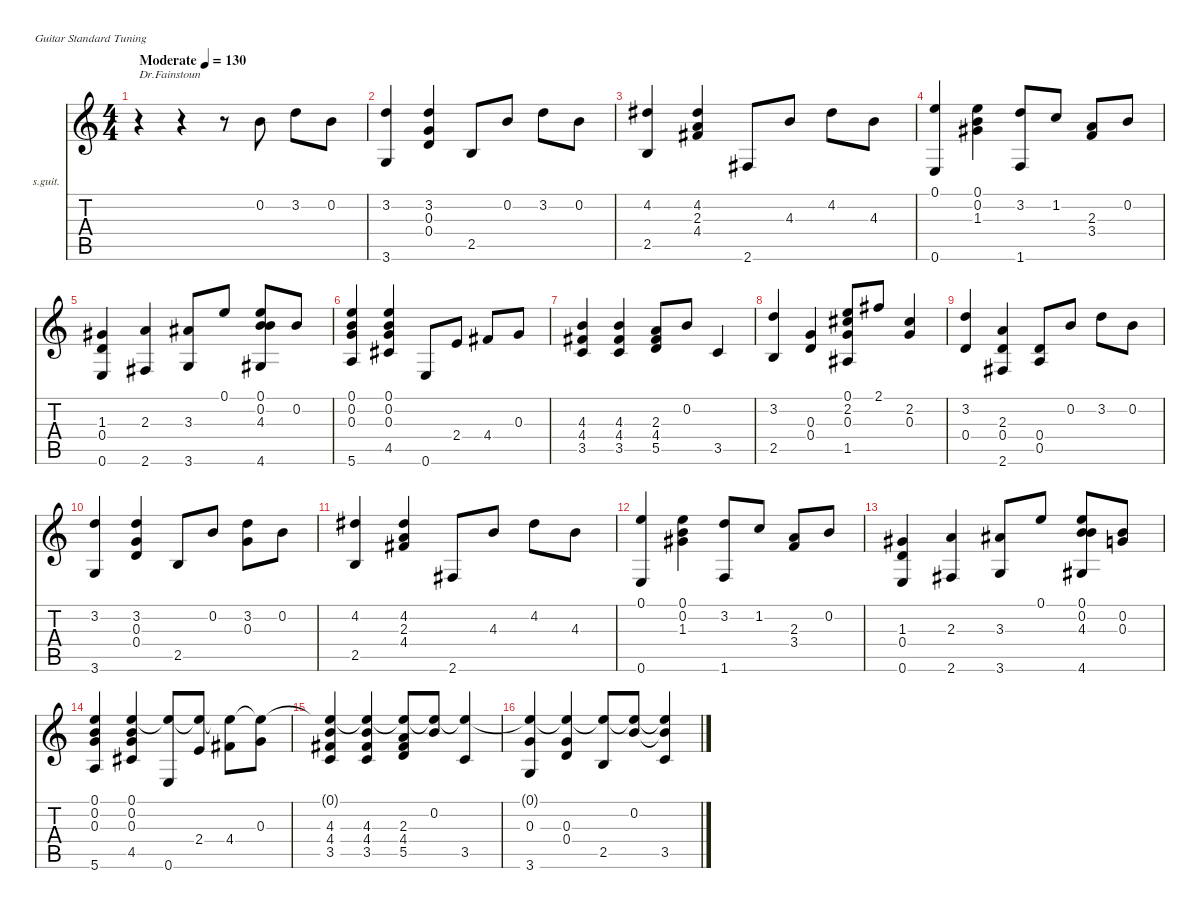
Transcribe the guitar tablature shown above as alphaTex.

\defaultSystemsLayout 4
\hideDynamics
\bracketExtendMode nobrackets
\firstSystemTrackNameOrientation horizontal
\otherSystemsTrackNameOrientation horizontal
\track ("Гитара" "s.guit.") {instrument acousticguitarsteel}
\staff {score tabs}
\tuning (E4 B3 G3 D3 A2 E2)
\ts (4 4)
\beaming (8 2 2 2 2)
\tempo (130 "Moderate")
\clef g2
\ks c
r.4{txt "Dr.Fainstoun" dy f instrument acousticguitarsteel beam Down} r.4{beam Down} r.8{beam Down} 0.2.8{beam Down} 3.2.8{beam Down} 0.2.8{txt "" beam Down} |
(3.2 3.6).4{beam Up} (3.2 0.3 0.4).4{beam Up} 2.5.8{beam Up} 0.2.8{beam Up} 3.2.8{beam Down} 0.2.8{beam Down} |
(4.2{acc #} 2.5).4{beam Up} (4.2{acc #} 2.3 4.4{acc #}).4{beam Up} 2.6{acc #}.8{beam Up} 4.3.8{beam Up} 4.2{acc #}.8{beam Down} 4.3.8{beam Down} |
(0.1 0.6).4{beam Up} (0.1 0.2 1.3{acc #}).4{beam Down} (3.2 1.6).8{beam Up} 1.2.8{beam Up} (2.3 3.4).8{beam Up} 0.2.8{beam Up} |
(1.3{acc #} 0.4 0.6).4{beam Up} (2.3 2.6{acc #}).4{beam Up} (3.3{acc #} 3.6).8{beam Up} 0.1.8{beam Up} (0.1 0.2 4.3 4.6{acc #}).8{beam Up} 0.2.8{beam Up} |
(0.1 0.2 0.3 5.6).4{beam Up} (0.1 0.2 0.3 4.5{acc #}).4{beam Up} 0.6.8{beam Up} 2.4.8{beam Up} 4.4{acc #}.8{beam Up} 0.3.8{beam Up} |
(4.3 4.4{acc #} 3.5).4{beam Up} (4.3 4.4{acc #} 3.5).4{beam Up} (2.3 4.4{acc #} 5.5).8{beam Up} 0.2.8{beam Up} 3.5.4{beam Up} |
(3.2 2.5).4{beam Up} (0.3 0.4).4{beam Up} (0.1 2.2{acc #} 0.3 1.5{acc #}).8{beam Up} 2.1{acc #}.8{beam Up} (2.2{acc #} 0.3).4{beam Up} |
(3.2 0.4).4{beam Up} (2.3 0.4 2.6{acc #}).4{beam Up} (0.4 0.5).8{beam Up} 0.2.8{beam Up} 3.2.8{beam Down} 0.2.8{beam Down} |
(3.2 3.6).4{beam Up} (3.2 0.3 0.4).4{beam Up} 2.5.8{beam Up} 0.2.8{beam Up} (3.2 0.3).8{beam Down} 0.2.8{beam Down} |
(4.2{acc #} 2.5).4{beam Up} (4.2{acc #} 2.3 4.4{acc #}).4{beam Up} 2.6{acc #}.8{beam Up} 4.3.8{beam Up} 4.2{acc #}.8{beam Down} 4.3.8{beam Down} |
(0.1 0.6).4{beam Up} (0.1 0.2 1.3{acc #}).4{beam Down} (3.2 1.6).8{beam Up} 1.2.8{beam Up} (2.3 3.4).8{beam Up} 0.2.8{beam Up} |
(1.3{acc #} 0.4 0.6).4{beam Up} (2.3 2.6{acc #}).4{beam Up} (3.3{acc #} 3.6).8{beam Up} 0.1.8{beam Up} (0.1 0.2 4.3 4.6{acc #}).8{beam Up} (0.2 0.3).8{beam Up} |
(0.1 0.2 0.3 5.6).4{beam Up} (0.1 0.2 0.3 4.5{acc #}).4{beam Up} (0.6 0.1{t}).8{beam Up} (2.4 0.1{t}).8{beam Up} (4.4{acc #} 0.1{t}).8{beam Down} (0.3 0.1{t}).8{beam Down} |
(4.3 4.4{acc #} 3.5 0.1{t}).4{beam Up} (4.3 4.4{acc #} 3.5 0.1{t}).4{beam Up} (2.3 4.4{acc #} 5.5 0.1{t}).8{beam Up} (0.2 0.1{t}).8{beam Up} (3.5 0.1{t}).4{beam Up} |
(0.3 3.6 0.1{t}).4{beam Up} (0.3 0.4 0.1{t}).4{beam Up} (2.5 0.1{t}).8{beam Up} (0.2 0.1{t}).8{beam Up} (3.5 0.1{t} 0.2{t}).4{beam Up}
